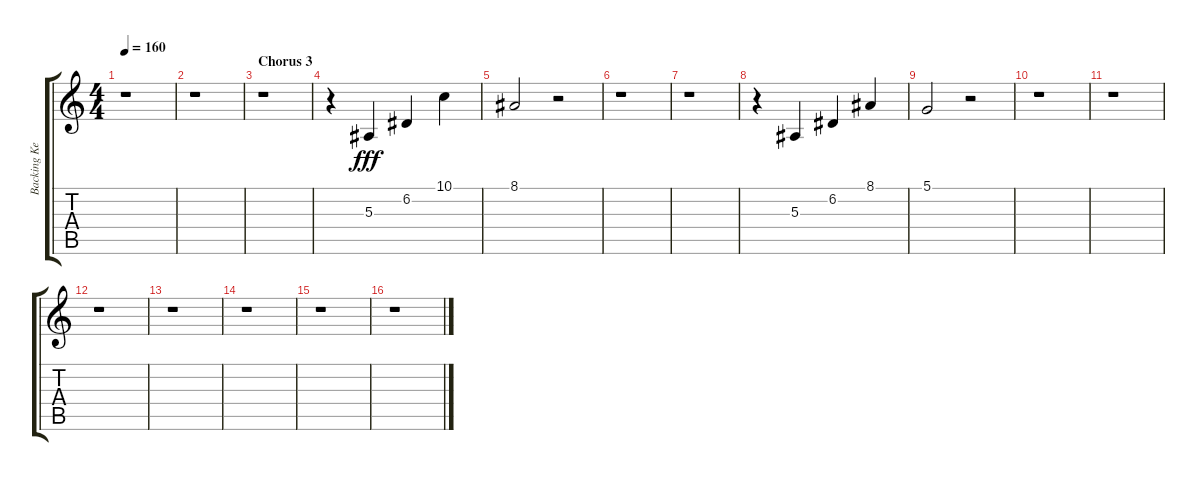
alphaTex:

\track ("Backing Keyboard Melody" "Backing Ke") {instrument sitar}
\staff {score tabs}
\tuning (D4 A3 F3 C3 G2 D2) {hide}
\ts (4 4)
\tempo 160
\clef g2
\ks c
r.1{dy p} |
r.1 |
\section ("" "Chorus 3")
r.1{instrument sitar} |
r.4 5.3.4{dy fff} 6.2.4 10.1.4 |
8.1.2 r.2 |
r.1 |
r.1 |
r.4 5.3.4 6.2.4 8.1.4 |
5.1.2 r.2 |
r.1 |
r.1 |
r.1 |
r.1 |
r.1 |
r.1 |
r.1
